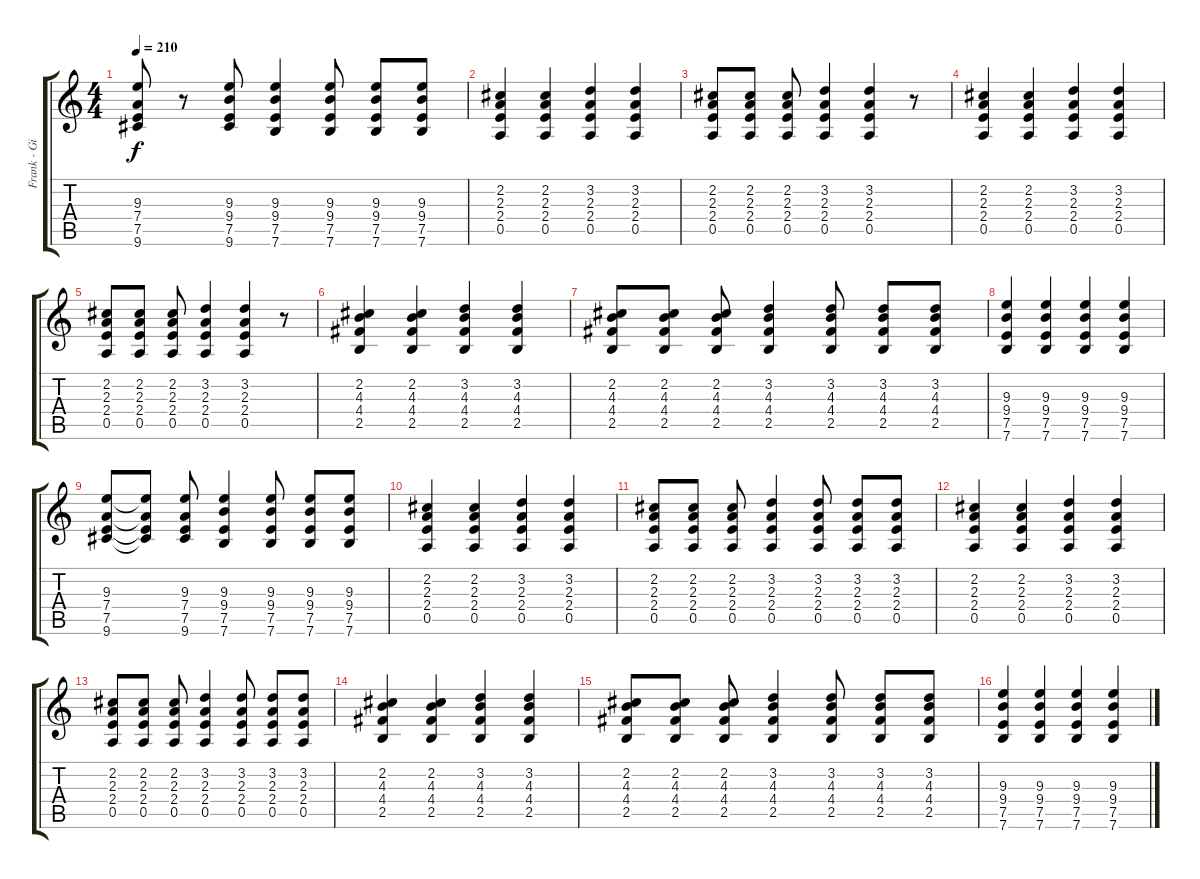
\track ("Frank - Gitaar 2" "Frank - Gi") {instrument distortionguitar}
\staff {score tabs}
\tuning (E4 B3 G3 D3 A2 E2) {hide}
\ts (4 4)
\tempo 210
\clef g2
\ks c
(9.3 7.4 7.5 9.6).8{dy f} r.8 (9.3 9.4 7.5 9.6).8 (9.3 9.4 7.5 7.6).4 (9.3 9.4 7.5 7.6).8 (9.3 9.4 7.5 7.6).8 (9.3 9.4 7.5 7.6).8 |
(2.2 2.3 2.4 0.5).4 (2.2 2.3 2.4 0.5).4 (3.2 2.3 2.4 0.5).4 (3.2 2.3 2.4 0.5).4 |
(2.2 2.3 2.4 0.5).8 (2.2 2.3 2.4 0.5).8 (2.2 2.3 2.4 0.5).8 (3.2 2.3 2.4 0.5).4 (3.2 2.3 2.4 0.5).4 r.8 |
(2.2 2.3 2.4 0.5).4 (2.2 2.3 2.4 0.5).4 (3.2 2.3 2.4 0.5).4 (3.2 2.3 2.4 0.5).4 |
(2.2 2.3 2.4 0.5).8 (2.2 2.3 2.4 0.5).8 (2.2 2.3 2.4 0.5).8 (3.2 2.3 2.4 0.5).4 (3.2 2.3 2.4 0.5).4 r.8 |
(2.2 4.3 4.4 2.5).4 (2.2 4.3 4.4 2.5).4 (3.2 4.3 4.4 2.5).4 (3.2 4.3 4.4 2.5).4 |
(2.2 4.3 4.4 2.5).8 (2.2 4.3 4.4 2.5).8 (2.2 4.3 4.4 2.5).8 (3.2 4.3 4.4 2.5).4 (3.2 4.3 4.4 2.5).8 (3.2 4.3 4.4 2.5).8 (3.2 4.3 4.4 2.5).8 |
(9.3 9.4 7.5 7.6).4 (9.3 9.4 7.5 7.6).4 (9.3 9.4 7.5 7.6).4 (9.3 9.4 7.5 7.6).4 |
(9.3 7.4 7.5 9.6).8 (9.3{t} 7.4{t} 7.5{t} 9.6{t}).8 (9.3 7.4 7.5 9.6).8 (9.3 9.4 7.5 7.6).4 (9.3 9.4 7.5 7.6).8 (9.3 9.4 7.5 7.6).8 (9.3 9.4 7.5 7.6).8 |
(2.2 2.3 2.4 0.5).4 (2.2 2.3 2.4 0.5).4 (3.2 2.3 2.4 0.5).4 (3.2 2.3 2.4 0.5).4 |
(2.2 2.3 2.4 0.5).8 (2.2 2.3 2.4 0.5).8 (2.2 2.3 2.4 0.5).8 (3.2 2.3 2.4 0.5).4 (3.2 2.3 2.4 0.5).8 (3.2 2.3 2.4 0.5).8 (3.2 2.3 2.4 0.5).8 |
(2.2 2.3 2.4 0.5).4 (2.2 2.3 2.4 0.5).4 (3.2 2.3 2.4 0.5).4 (3.2 2.3 2.4 0.5).4 |
(2.2 2.3 2.4 0.5).8 (2.2 2.3 2.4 0.5).8 (2.2 2.3 2.4 0.5).8 (3.2 2.3 2.4 0.5).4 (3.2 2.3 2.4 0.5).8 (3.2 2.3 2.4 0.5).8 (3.2 2.3 2.4 0.5).8 |
(2.2 4.3 4.4 2.5).4 (2.2 4.3 4.4 2.5).4 (3.2 4.3 4.4 2.5).4 (3.2 4.3 4.4 2.5).4 |
(2.2 4.3 4.4 2.5).8 (2.2 4.3 4.4 2.5).8 (2.2 4.3 4.4 2.5).8 (3.2 4.3 4.4 2.5).4 (3.2 4.3 4.4 2.5).8 (3.2 4.3 4.4 2.5).8 (3.2 4.3 4.4 2.5).8 |
(9.3 9.4 7.5 7.6).4 (9.3 9.4 7.5 7.6).4 (9.3 9.4 7.5 7.6).4 (9.3 9.4 7.5 7.6).4
